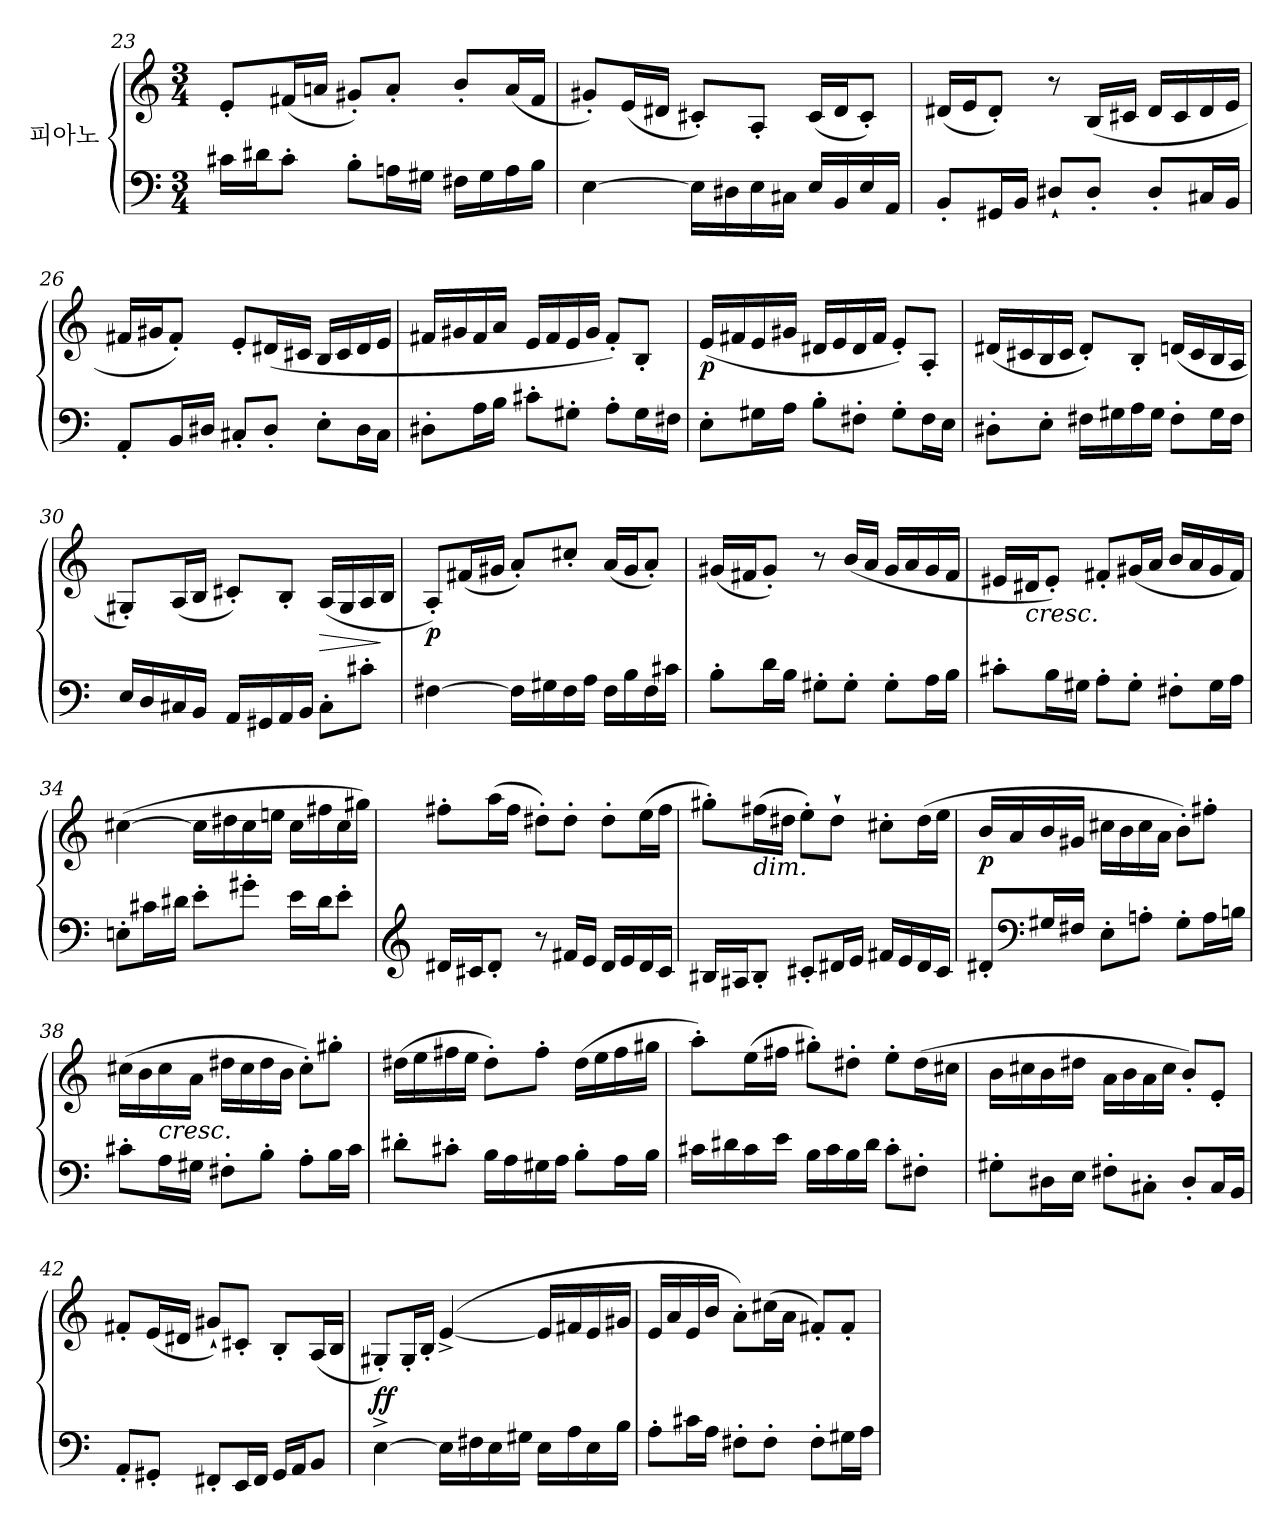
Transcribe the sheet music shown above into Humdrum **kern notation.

**kern	**kern	**dynam
*part1	*part1	*part1
*staff2	*staff1	*staff1/2
*I"피아노	*	*
!!LO:LB:g=z
*clefF4	*clefG2	*
*k[]	*k[]	*
*M3/4	*M3/4	*
=23	=23	=23
16c#X\LL	8e'/L	.
16d#X\J	.	.
8c#'\J	(<16f#X/L	.
.	16an/JJ	.
8B'\L	8g#X'/L)	.
16An\L	8a'/J	.
16G#X\JJ	.	.
16F#X\LL	8b'/L	.
16G#\	.	.
16A\	(<16a/L	.
16B\JJ	16f#/JJ	.
=24	=24	=24
[4E\	8g#X'/L)	.
.	(<16e/L	.
.	16d#X/JJ	.
16E\LL]	8c#X'/L)	.
16D#X\	.	.
16E\	8A'/J	.
16C#X\JJ	.	.
16E/LL	(<16c#/LL	.
16BB/	16d#/J	.
16E/	8c#'/J)	.
16AA/JJ	.	.
=25	=25	=25
8BB'/L	(<16d#X/LL	.
.	16e/J	.
16GG#X/L	8d#'/J)	.
16BB/JJ	.	.
8D#X''/L	8r	.
8D#'/J	(<16B/LL	.
.	16c#X/JJ	.
8D#'/L	16d#/LL	.
.	16c#/	.
16C#X/L	16d#/	.
16BB/JJ	16e/JJ	.
!!LO:LB:g=z
=26	=26	=26
8AA'/L	16f#X/LL	.
.	16g#X/J	.
16BB/L	8f#'/J)	.
16D#X/JJ	.	.
8C#X'/L	8e'/L	.
8D#'/J	(<16d#X/L	.
.	16c#X/JJ	.
8E'\L	16B/LL	.
.	16c#/	.
16D#\L	16d#/	.
16C#\JJ	16e/JJ	.
=27	=27	=27
8D#X'\L	16f#X/LL	.
.	16g#X/	.
16A\L	16f#/	.
16B\JJ	16a/JJ	.
8c#X'\L	16e/LL	.
.	16f#/	.
8G#X'\J	16e/	.
.	16g#/JJ	.
8A'\L	8f#'/L)	.
16G#\L	8B'/J	.
16F#X\JJ	.	.
=28	=28	=28
!	!	!LO:DY:b
8E'\L	(<16e/LL	p
.	16f#X/	.
16G#X\L	16e/	.
16A\JJ	16g#X/JJ	.
8B'\L	16d#X/LL	.
.	16e/	.
8F#X'\J	16d#/	.
.	16f#/JJ	.
8G#'\L	8e'/L)	.
16F#\L	8A'/J	.
16E\JJ	.	.
!!LO:LB:g=z
=29	=29	=29
8D#X'\L	(<16d#X/LL	.
.	16c#X/	.
8E'\J	16B/	.
.	16c#/JJ	.
16F#X\LL	8d#'/L)	.
16G#X\	.	.
16A\	8B'/J	.
16G#\JJ	.	.
8F#'\L	(<16dn/LL	.
.	16c#/	.
16G#\L	16B/	.
16F#\JJ	16A/JJ	.
=30	=30	=30
16E/LL	8G#X'/L)	.
16D/	.	.
16C#X/	(<16A/L	.
16BB/JJ	16B/JJ	.
16AA/LL	8c#X'/L)	.
16GG#X/	.	.
16AA/	8B'/J	.
16BB/JJ	.	.
!	!	!LO:HP:b
8C#'\L	(<16A/LL	>
.	16G#/	.
8c#X'\J	16A/	.
.	16B/JJ	]
=31	=31	=31
!	!	!LO:DY:b
[4F#X\	8A'/L)	p
.	(>16f#X/L	.
.	16g#X/JJ	.
16F#\LL]	8a'/L)	.
16G#X\	.	.
16F#\	8cc#X'/J	.
16A\JJ	.	.
16F#\LL	(<16a/LL	.
16B\	16g#/J	.
16F#\	8a'/J)	.
16c#X\JJ	.	.
!!LO:PB:g=z
=32	=32	=32
8B'\L	(<16g#X/LL	.
.	16f#X/J	.
16d\L	8g#'/J)	.
16B\JJ	.	.
8G#X'\L	8r	.
8G#'\J	(<16b/LL	.
.	16a/JJ	.
8G#'\L	16g#/LL	.
.	16a/	.
16A\L	16g#/	.
16B\JJ	16f#/JJ	.
=33	=33	=33
8c#X'\L	16e#X/LL	.
!	!LO:TX:b:i:t=cresc.	!
.	16d#X/J	.
16B\L	8e#'/J)	.
16G#X\JJ	.	.
8A'\L	8f#X'/L	.
8G#'\J	(<16g#X/L	.
.	16a/JJ	.
8F#X'\L	16b/LL	.
.	16a/	.
16G#\L	16g#/	.
16A\JJ	16f#/JJ)	.
=34	=34	=34
8En'\L	(>[4cc#X\	.
16c#X\L	.	.
16d#X\JJ	.	.
8e'\L	16cc#\LL]	.
.	16dd#X\	.
8g#X'\J	16cc#\	.
.	16een\JJ	.
16e\LL	16cc#\LL	.
16d#\J	16ff#X\	.
8e'\J	16cc#\	.
.	16gg#X\JJ)	.
!!LO:PB:g=z
=35	=35	=35
*clefG2	*	*
16d#X/LL	8ff#X'\L	.
16c#X/J	.	.
8d#'/J	(>16aa\L	.
.	16ff#\JJ	.
8r	8dd#X'\L)	.
16f#X/LL	8dd#'\J	.
16e/JJ	.	.
16d#/LL	8dd#'\L	.
16e/	.	.
16d#/	(>16ee\L	.
16c#/JJ	16ff#\JJ	.
=36	=36	=36
16B#X/LL	8gg#X'\L)	.
16A#X/J	.	.
!	!LO:TX:b:i:t=dim.	!
8B#'/J	(>16ff#X\L	.
.	16dd#X\JJ	.
8c#X'/L	8ee'\L)	.
16d#X/L	8dd#''\J	.
16e/JJ	.	.
16f#X/LL	8cc#X'\L	.
16e/	.	.
16d#/	(>16dd#\L	.
16c#/JJ	16ee\JJ	.
=37	=37	=37
!	!	!LO:DY:b
8d#X'/L	16b/LL	p
.	16a/	.
*clefF4	*	*
16G#X/L	16b/	.
16F#X/JJ	16g#X/JJ	.
8E'\L	16cc#X\LL	.
.	16b\	.
8An'\J	16cc#\	.
.	16a\JJ	.
8G#'\L	8b'\L)	.
16A\L	8ff#X'\J	.
16Bn\JJ	.	.
!!LO:LB:g=z
=38	=38	=38
8c#X'\L	(>16cc#X\LL	.
.	16b\	.
!	!LO:TX:b:i:t=cresc.	!
16A\L	16cc#\	.
16G#X\JJ	16a\JJ	.
8F#X'\L	16dd#X\LL	.
.	16cc#\	.
8B'\J	16dd#\	.
.	16b\JJ	.
8A'\L	8cc#'\L)	.
16B\L	8gg#X'\J	.
16c#\JJ	.	.
=39	=39	=39
8d#X'\L	(>16dd#X\LL	.
.	16ee\	.
8c#X'\J	16ff#X\	.
.	16ee\JJ	.
16B\LL	8dd#'\L)	.
16A\	.	.
16G#X\	8ff#'\J	.
16A\JJ	.	.
8B'\L	(>16dd#\LL	.
.	16ee\	.
16A\L	16ff#\	.
16B\JJ	16gg#X\JJ	.
=40	=40	=40
16c#X\LL	8aa'\L)	.
16d#X\	.	.
16c#\	(>16ee\L	.
16e\JJ	16ff#X\JJ	.
16B\LL	8gg#X'\L)	.
16c#\	.	.
16B\	8dd#X'\J	.
16d#\JJ	.	.
8c#'\L	8ee'\L	.
8F#X'\J	(>16dd#\L	.
.	16cc#X\JJ	.
!!LO:LB:g=z
=41	=41	=41
8G#X'\L	16b\LL	.
.	16cc#X\	.
16D#X\L	16b\	.
16E\JJ	16dd#X\JJ	.
8F#X'\L	16a\LL	.
.	16b\	.
8C#X'\J	16a\	.
.	16cc#\JJ	.
8D#'/L	8b'/L)	.
16C#/L	8e'/J	.
16BB/JJ	.	.
=42	=42	=42
8AA'/L	8f#X'/L	.
8GG#X'/J	(<16e/L	.
.	16d#X/JJ	.
8FF#X'/L	8g#X''/L)	.
16EE/L	8c#X'/J	.
16FF#/JJ	.	.
16GG#/LL	8B'/L	.
16AA/J	.	.
8BB/J	(<16A/L	.
.	16B/JJ	.
=43	=43	=43
!	!	!LO:DY:b
[4E^\	8G#X'/L)	ff
.	16G#'/L	.
.	16B'/JJ	.
16E\LL]	(<[4e^/	.
16F#X\	.	.
16E\	.	.
16G#X\JJ	.	.
16E\LL	16e/LL]	.
16A\	16f#X/	.
16E\	16e/	.
16B\JJ	16g#X/JJ	.
!!LO:LB:g=z
=44	=44	=44
8A'\L	16e/LL	.
.	16a/	.
16c#X\L	16e/	.
16A\JJ	16b/JJ	.
8F#X'\L	8a'\L)	.
8F#'\J	(<16cc#X\L	.
.	16a\JJ	.
8F#'\L	8f#X'/L)	.
16G#X\L	8f#'/J	.
16A\JJ	.	.
=	=	=
*-	*-	*-
